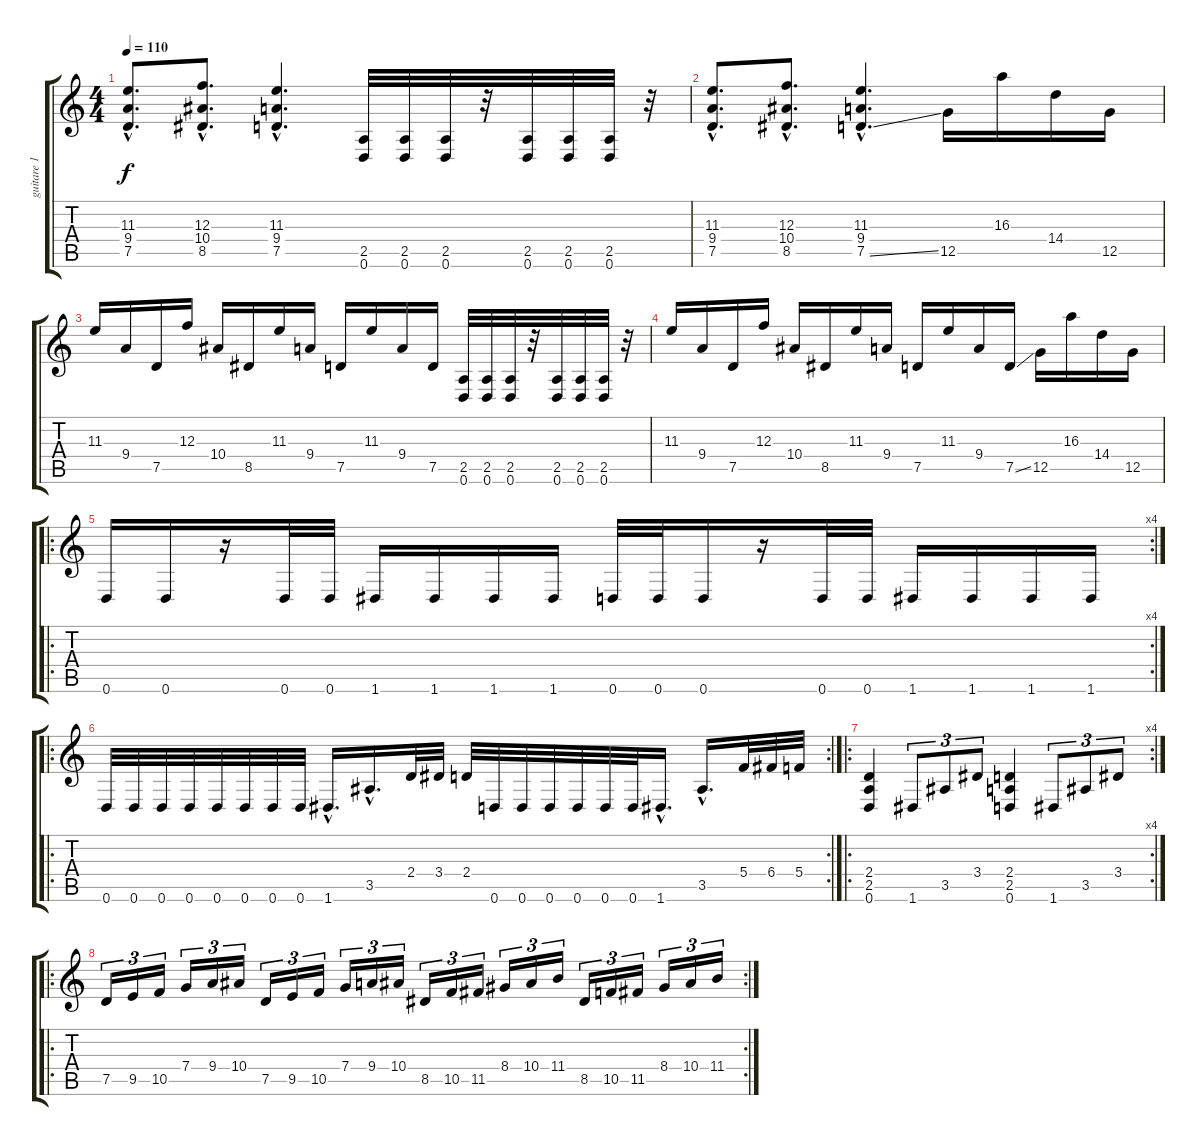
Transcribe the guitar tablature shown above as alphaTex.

\track ("guitare 1" "guitare 1") {instrument distortionguitar}
\staff {score tabs}
\tuning (D4 A3 F3 C3 G2 D2) {hide}
\ts (4 4)
\tempo 110
\clef g2
\ks c
(11.3{hac} 9.4{hac} 7.5{hac}).8{d dy f} (12.3{hac} 10.4{hac} 8.5{hac}).8{d} (11.3{hac} 9.4{hac} 7.5{hac}).4{d} (2.5 0.6).32 (2.5 0.6).32 (2.5 0.6).32 r.32 (2.5 0.6).32 (2.5 0.6).32 (2.5 0.6).32 r.32 |
(11.3{hac} 9.4{hac} 7.5{hac}).8{d} (12.3{hac} 10.4{hac} 8.5{hac}).8{d} (11.3{hac} 9.4{hac} 7.5{ss hac}).4{d} 12.5.16 16.3.16 14.4.16 12.5.16 |
11.3.16 9.4.16 7.5.16 12.3.16 10.4.16 8.5.16 11.3.16 9.4.16 7.5.16 11.3.16 9.4.16 7.5.16 (2.5 0.6).32 (2.5 0.6).32 (2.5 0.6).32 r.32 (2.5 0.6).32 (2.5 0.6).32 (2.5 0.6).32 r.32 |
11.3.16 9.4.16 7.5.16 12.3.16 10.4.16 8.5.16 11.3.16 9.4.16 7.5.16 11.3.16 9.4.16 7.5{ss}.16 12.5.16 16.3.16 14.4.16 12.5.16 |
\ro
\rc 4
0.6.16 0.6.16 r.16 0.6.32 0.6.32 1.6.16 1.6.16 1.6.16 1.6.16 0.6.32 0.6.32 0.6.16 r.16 0.6.32 0.6.32 1.6.16 1.6.16 1.6.16 1.6.16 |
\ro
\rc 2
0.6.32 0.6.32 0.6.32 0.6.32 0.6.32 0.6.32 0.6.32 0.6.32 1.6{hac}.16{d} 3.5{hac}.16{d} 2.4.32 3.4.32 2.4.32 0.6.32 0.6.32 0.6.32 0.6.32 0.6.32 0.6.32 1.6{hac}.16{d} 3.5{hac}.16{d} 5.4.32 6.4.32 5.4.32 |
\ro
\rc 4
(2.4 2.5 0.6).4 1.6.8{tu (3 2)} 3.5.8{tu (3 2)} 3.4.8{tu (3 2)} (2.4 2.5 0.6).4 1.6.8{tu (3 2)} 3.5.8{tu (3 2)} 3.4.8{tu (3 2)} |
\ro
\rc 2
7.5.16{tu (3 2)} 9.5.16{tu (3 2)} 10.5.16{tu (3 2)} 7.4.16{tu (3 2)} 9.4.16{tu (3 2)} 10.4.16{tu (3 2)} 7.5.16{tu (3 2)} 9.5.16{tu (3 2)} 10.5.16{tu (3 2)} 7.4.16{tu (3 2)} 9.4.16{tu (3 2)} 10.4.16{tu (3 2)} 8.5.16{tu (3 2)} 10.5.16{tu (3 2)} 11.5.16{tu (3 2)} 8.4.16{tu (3 2)} 10.4.16{tu (3 2)} 11.4.16{tu (3 2)} 8.5.16{tu (3 2)} 10.5.16{tu (3 2)} 11.5.16{tu (3 2)} 8.4.16{tu (3 2)} 10.4.16{tu (3 2)} 11.4.16{tu (3 2)}
